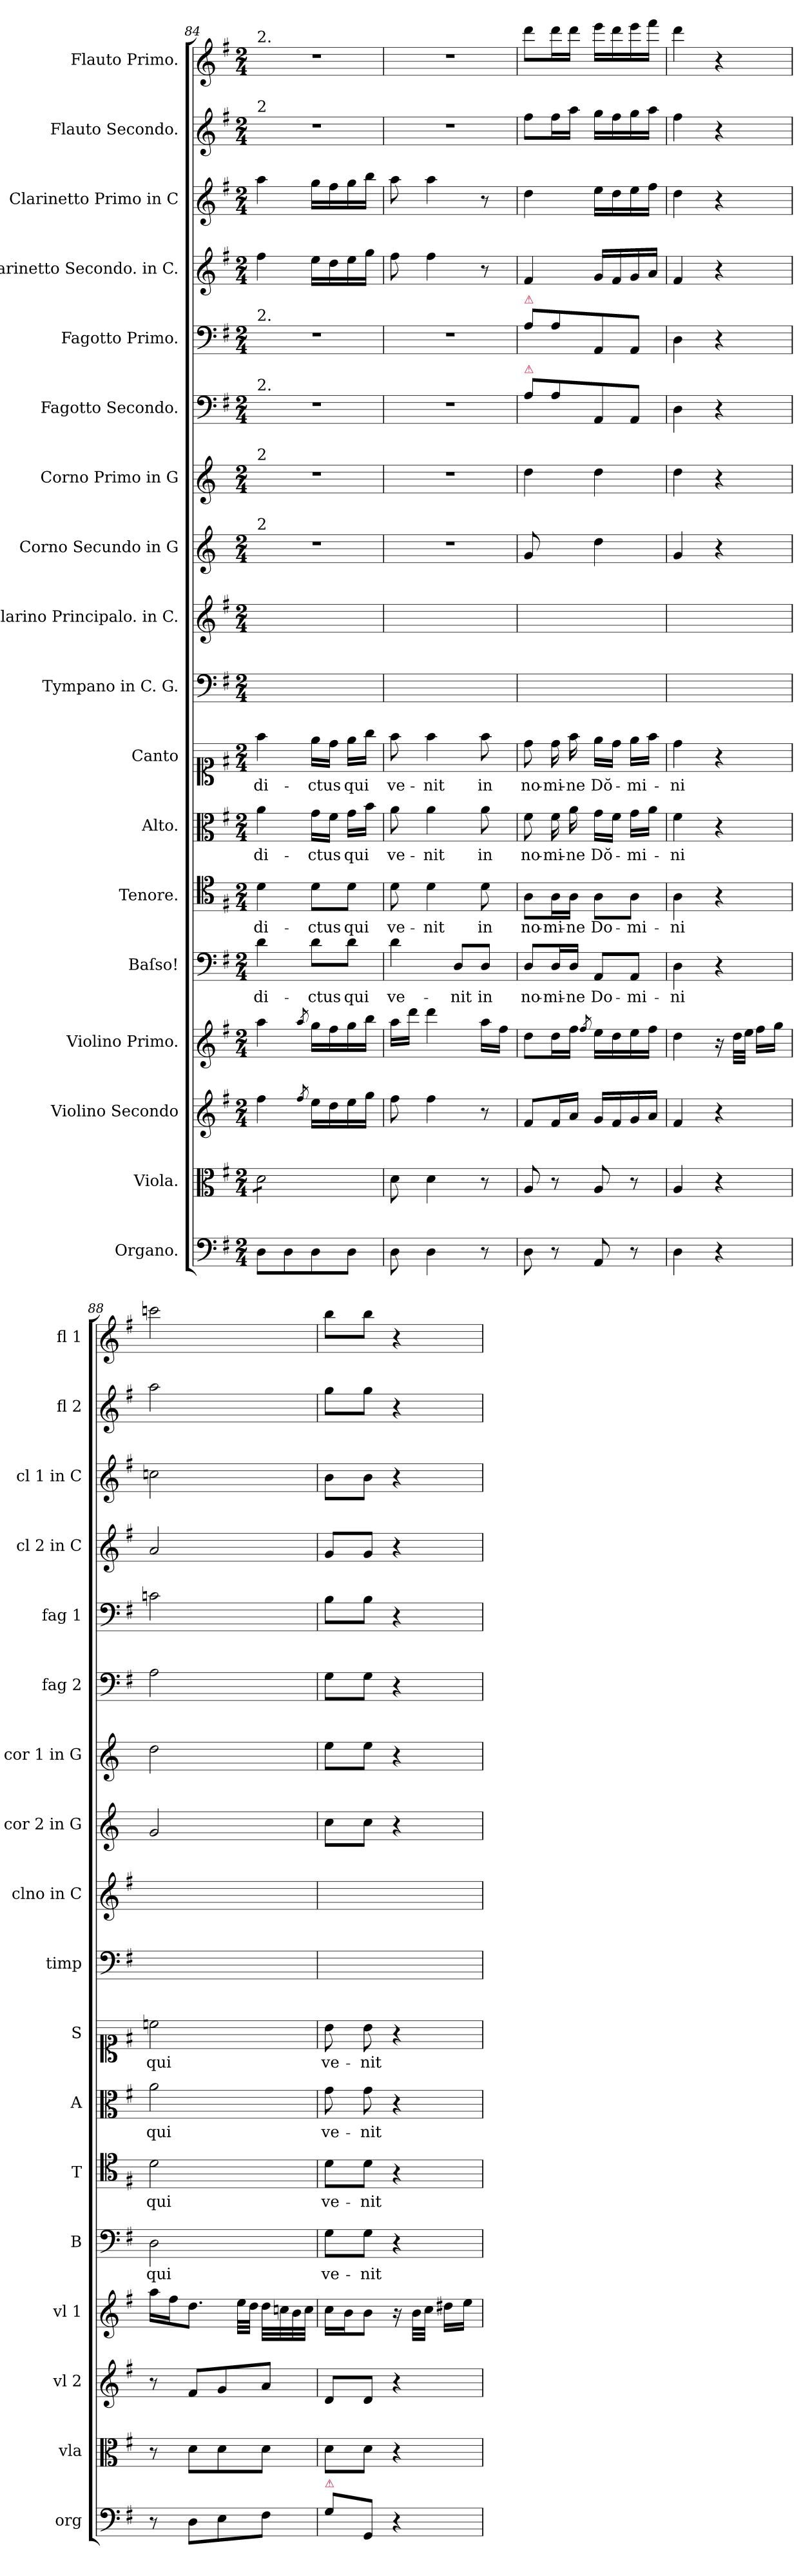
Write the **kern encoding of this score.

**kern	**dynam	**kern	**kern	**kern	**kern	**text	**kern	**text	**kern	**text	**kern	**text	**kern	**kern	**kern	**kern	**kern	**kern	**kern	**kern	**kern	**kern
*part18	*part18	*part17	*part16	*part15	*part14	*part14	*part13	*part13	*part12	*part12	*part11	*part11	*part10	*part9	*part8	*part7	*part6	*part5	*part4	*part3	*part2	*part1
*staff18	*staff18	*staff17	*staff16	*staff15	*staff14	*staff14	*staff13	*staff13	*staff12	*staff12	*staff11	*staff11	*staff10	*staff9	*staff8	*staff7	*staff6	*staff5	*staff4	*staff3	*staff2	*staff1
*I"Organo.	*	*I"Viola.	*I"Violino Secondo	*I"Violino Primo.	*I"Baſso!	*	*I"Tenore.	*	*I"Alto.	*	*I"Canto	*	*I"Tympano in C. G.	*I"Clarino Principalo. in C.	*I"Corno Secundo in G	*I"Corno Primo in G	*I"Fagotto Secondo.	*I"Fagotto Primo.	*I"Clarinetto Secondo. in C.	*I"Clarinetto Primo in C	*I"Flauto Secondo.	*I"Flauto Primo.
*I'org	*	*I'vla	*I'vl 2	*I'vl 1	*I'B	*	*I'T	*	*I'A	*	*I'S	*	*I'timp	*I'clno in C	*I'cor 2 in G	*I'cor 1 in G	*I'fag 2	*I'fag 1	*I'cl 2 in C	*I'cl 1 in C	*I'fl 2	*I'fl 1
*clefF4	*	*clefC3	*clefG2	*clefG2	*clefF4	*	*clefC4	*	*clefC3	*	*clefC1	*	*clefF4	*clefG2	*clefG2	*clefG2	*clefF4	*clefF4	*clefG2	*clefG2	*clefG2	*clefG2
*	*	*	*	*	*	*	*	*	*	*	*	*	*	*	*ITrd3c5	*ITrd3c5	*	*	*	*	*	*
*k[f#]	*	*k[f#]	*k[f#]	*k[f#]	*k[f#]	*	*k[f#]	*	*k[f#]	*	*k[f#]	*	*k[f#]	*k[f#]	*k[f#]	*k[f#]	*k[f#]	*k[f#]	*k[f#]	*k[f#]	*k[f#]	*k[f#]
*G:	*	*G:	*G:	*G:	*G:	*	*G:	*	*G:	*	*G:	*	*G:	*G:	*G:	*G:	*G:	*G:	*G:	*G:	*G:	*G:
*M2/4	*	*M2/4	*M2/4	*M2/4	*M2/4	*	*M2/4	*	*M2/4	*	*M2/4	*	*M2/4	*M2/4	*M2/4	*M2/4	*M2/4	*M2/4	*M2/4	*M2/4	*M2/4	*M2/4
=84	=84	=84	=84	=84	=84	=84	=84	=84	=84	=84	=84	=84	=84	=84	=84	=84	=84	=84	=84	=84	=84	=84
!	!	!	!	!	!	!	!	!	!	!	!	!	!	!	!	!	!	!	!	!	!	!LO:TX:a:t=2.
!	!	!	!	!	!	!	!	!	!	!	!	!	!	!	!	!	!	!	!	!	!LO:TX:a:t=2	!
!	!	!	!	!	!	!	!	!	!	!	!	!	!	!	!	!	!	!LO:TX:a:t=2.	!	!	!	!
!	!	!	!	!	!	!	!	!	!	!	!	!	!	!	!	!	!LO:TX:a:t=2.	!	!	!	!	!
!	!	!	!	!	!	!	!	!	!	!	!	!	!	!	!	!LO:TX:a:t=2	!	!	!	!	!	!
!	!	!	!	!	!	!	!	!	!	!	!	!	!	!	!LO:TX:a:t=2	!	!	!	!	!	!	!
!	!LO:DY:rj	!	!	!	!	!	!	!	!	!	!	!	!	!	!	!	!	!	!	!	!	!
*	*	*tremolo	*	*	*	*	*	*	*	*	*	*	*	*	*	*	*	*	*	*	*	*
8D\L	mf&colon;	8d\L	4ff#\	4aa\	4d\	-di-	4d\	-di-	4a\	-di-	4ff#\	-di-	2ryy	2ryy	2r	2r	2r	2r	4ff#\	4aa\	2r	2r
8D\	.	8d\	.	.	.	.	.	.	.	.	.	.	.	.	.	.	.	.	.	.	.	.
.	.	.	8qff#/	8qaa/	.	.	.	.	.	.	.	.	.	.	.	.	.	.	.	.	.	.
8D\	.	8d\	16ee\LL	16gg\LL	8d\L	-ctus	8d\L	-ctus	16g\LL	-ctus	16ee\LL	-ctus	.	.	.	.	.	.	16ee\LL	16gg\LL	.	.
.	.	.	16dd\	16ff#\	.	.	.	.	16f#\JJ	.	16dd\JJ	.	.	.	.	.	.	.	16dd\	16ff#\	.	.
8D\J	.	8d\J	16ee\	16gg\	8d\J	qui	8d\J	qui	16g\LL	qui	16ee\LL	qui	.	.	.	.	.	.	16ee\	16gg\	.	.
*	*	*Xtremolo	*	*	*	*	*	*	*	*	*	*	*	*	*	*	*	*	*	*	*	*
.	.	.	16gg\JJ	16bb\JJ	.	.	.	.	16b\JJ	.	16gg\JJ	.	.	.	.	.	.	.	16gg\JJ	16bb\JJ	.	.
=85	=85	=85	=85	=85	=85	=85	=85	=85	=85	=85	=85	=85	=85	=85	=85	=85	=85	=85	=85	=85	=85	=85
8D\	.	8d\	8ff#\	16aa\LL	4d\	ve-	8d\	ve-	8a\	ve-	8ff#\	ve-	2ryy	2ryy	2r	2r	2r	2r	8ff#\	8aa\	2r	2r
.	.	.	.	16ddd\JJ	.	.	.	.	.	.	.	.	.	.	.	.	.	.	.	.	.	.
4D\	.	4d\	4ff#\	4ddd\	.	.	4d\	-nit	4a\	-nit	4ff#\	-nit	.	.	.	.	.	.	4ff#\	4aa\	.	.
.	.	.	.	.	8D/L	-nit	.	.	.	.	.	.	.	.	.	.	.	.	.	.	.	.
8r	.	8r	8r	16aa\LL	8D/J	in	8d\	in	8a\	in	8ff#\	in	.	.	.	.	.	.	8r	8r	.	.
.	.	.	.	16ff#\JJ	.	.	.	.	.	.	.	.	.	.	.	.	.	.	.	.	.	.
=86	=86	=86	=86	=86	=86	=86	=86	=86	=86	=86	=86	=86	=86	=86	=86	=86	=86	=86	=86	=86	=86	=86
!	!	!	!	!	!	!	!	!	!	!	!	!	!	!	!	!	!	!LO:TX:a:color=crimson:t=⚠	!	!	!	!
!	!	!	!	!	!	!	!	!	!	!	!	!	!	!	!	!	!LO:TX:a:color=crimson:t=⚠	!	!	!	!	!
!	!	!	!	!	!	!	!	!	!	!	!	!	!	!	!LO:N:vis=8	!	!	!	!	!	!	!
8D\	.	8A/	8f#/L	8dd\L	8D/L	no-	8A\L	no-	8f#\	no-	8dd\	no-	2ryy	2ryy	4d/	4a\	8A\L	8A\L	4f#/	4dd\	8ff#\L	8ddd\L
8r	.	8r	16f#/L	16dd\L	16D/L	-mi-	16A\L	-mi-	16f#\	-mi-	16dd\	-mi-	.	.	.	.	8A\	8A\	.	.	16ff#\L	16ddd\L
.	.	.	16a/JJ	16ff#\JJ	16D/JJ	-ne	16A\JJ	-ne	16a\	-ne	16ff#\	-ne	.	.	.	.	.	.	.	.	16aa\JJ	16ddd\JJ
.	.	.	.	8qff#/	.	.	.	.	.	.	.	.	.	.	.	.	.	.	.	.	.	.
8AA/	.	8A/	16g/LL	16ee\LL	8AA/L	Do-	8A\L	Do-	16g\LL	Dŏ-	16ee\LL	Dŏ-	.	.	4a\	4a\	8AA/	8AA/	16g/LL	16ee\LL	16gg\LL	16eee\LL
.	.	.	16f#/	16dd\	.	.	.	.	16f#\JJ	.	16dd\JJ	.	.	.	.	.	.	.	16f#/	16dd\	16ff#\	16ddd\
8r	.	8r	16g/	16ee\	8AA/J	-mi-	8A\J	-mi-	16g\LL	-mi-	16ee\LL	-mi-	.	.	.	.	8AA/J	8AA/J	16g/	16ee\	16gg\	16eee\
.	.	.	16a/JJ	16ff#\JJ	.	.	.	.	16a\JJ	.	16ff#\JJ	.	.	.	.	.	.	.	16a/JJ	16ff#\JJ	16aa\JJ	16fff#\JJ
=87	=87	=87	=87	=87	=87	=87	=87	=87	=87	=87	=87	=87	=87	=87	=87	=87	=87	=87	=87	=87	=87	=87
4D\	.	4A/	4f#/	4dd\	4D\	-ni	4A\	-ni	4f#\	-ni	4dd\	-ni	2ryy	2ryy	4d/	4a\	4D\	4D\	4f#/	4dd\	4ff#\	4ddd\
4r	.	4r	4r	16r	4r	.	4r	.	4r	.	4r	.	.	.	4r	4r	4r	4r	4r	4r	4r	4r
.	.	.	.	32dd\LLL	.	.	.	.	.	.	.	.	.	.	.	.	.	.	.	.	.	.
.	.	.	.	32ee\JJJ	.	.	.	.	.	.	.	.	.	.	.	.	.	.	.	.	.	.
.	.	.	.	16ff#\LL	.	.	.	.	.	.	.	.	.	.	.	.	.	.	.	.	.	.
.	.	.	.	16gg\JJ	.	.	.	.	.	.	.	.	.	.	.	.	.	.	.	.	.	.
=88	=88	=88	=88	=88	=88	=88	=88	=88	=88	=88	=88	=88	=88	=88	=88	=88	=88	=88	=88	=88	=88	=88
8r	.	8r	8r	16aa\LL	2D\	qui	2d\	qui	2a\	qui	2ccn\	qui	2ryy	2ryy	2d/	2a\	2A\	2cn\	2a/	2ccn\	2aa\	2cccn\
.	.	.	.	16ff#\J	.	.	.	.	.	.	.	.	.	.	.	.	.	.	.	.	.	.
8D\L	.	8d\L	8f#/L	8.dd\J	.	.	.	.	.	.	.	.	.	.	.	.	.	.	.	.	.	.
8E\	.	8d\	8g/	.	.	.	.	.	.	.	.	.	.	.	.	.	.	.	.	.	.	.
.	.	.	.	32ee\LLL	.	.	.	.	.	.	.	.	.	.	.	.	.	.	.	.	.	.
.	.	.	.	32dd\JJJ	.	.	.	.	.	.	.	.	.	.	.	.	.	.	.	.	.	.
8F#\J	.	8d\J	8a/J	32dd\LLL	.	.	.	.	.	.	.	.	.	.	.	.	.	.	.	.	.	.
.	.	.	.	32ccn\	.	.	.	.	.	.	.	.	.	.	.	.	.	.	.	.	.	.
.	.	.	.	32b\	.	.	.	.	.	.	.	.	.	.	.	.	.	.	.	.	.	.
.	.	.	.	32cc\JJJ	.	.	.	.	.	.	.	.	.	.	.	.	.	.	.	.	.	.
=89	=89	=89	=89	=89	=89	=89	=89	=89	=89	=89	=89	=89	=89	=89	=89	=89	=89	=89	=89	=89	=89	=89
!LO:TX:a:color=crimson:t=⚠	!	!	!	!	!	!	!	!	!	!	!	!	!	!	!	!	!	!	!	!	!	!
8G\L	.	8d\L	8d/L	16cc\LL	8G\L	ve-	8d\L	ve-	8g\	ve-	8b\	ve-	2ryy	2ryy	8g\L	8b\L	8G\L	8B\L	8g/L	8b\L	8gg\L	8bb\L
.	.	.	.	16b\J	.	.	.	.	.	.	.	.	.	.	.	.	.	.	.	.	.	.
8GG/J	.	8d\J	8d/J	8b\J	8G\J	-nit	8d\J	-nit	8g\	-nit	8b\	-nit	.	.	8g\J	8b\J	8G\J	8B\J	8g/J	8b\J	8gg\J	8bb\J
4r	.	4r	4r	16r	4r	.	4r	.	4r	.	4r	.	.	.	4r	4r	4r	4r	4r	4r	4r	4r
.	.	.	.	32b\LLL	.	.	.	.	.	.	.	.	.	.	.	.	.	.	.	.	.	.
.	.	.	.	32cc\JJJ	.	.	.	.	.	.	.	.	.	.	.	.	.	.	.	.	.	.
.	.	.	.	16dd#X\LL	.	.	.	.	.	.	.	.	.	.	.	.	.	.	.	.	.	.
.	.	.	.	16ee\JJ	.	.	.	.	.	.	.	.	.	.	.	.	.	.	.	.	.	.
=	=	=	=	=	=	=	=	=	=	=	=	=	=	=	=	=	=	=	=	=	=	=
*-	*-	*-	*-	*-	*-	*-	*-	*-	*-	*-	*-	*-	*-	*-	*-	*-	*-	*-	*-	*-	*-	*-
